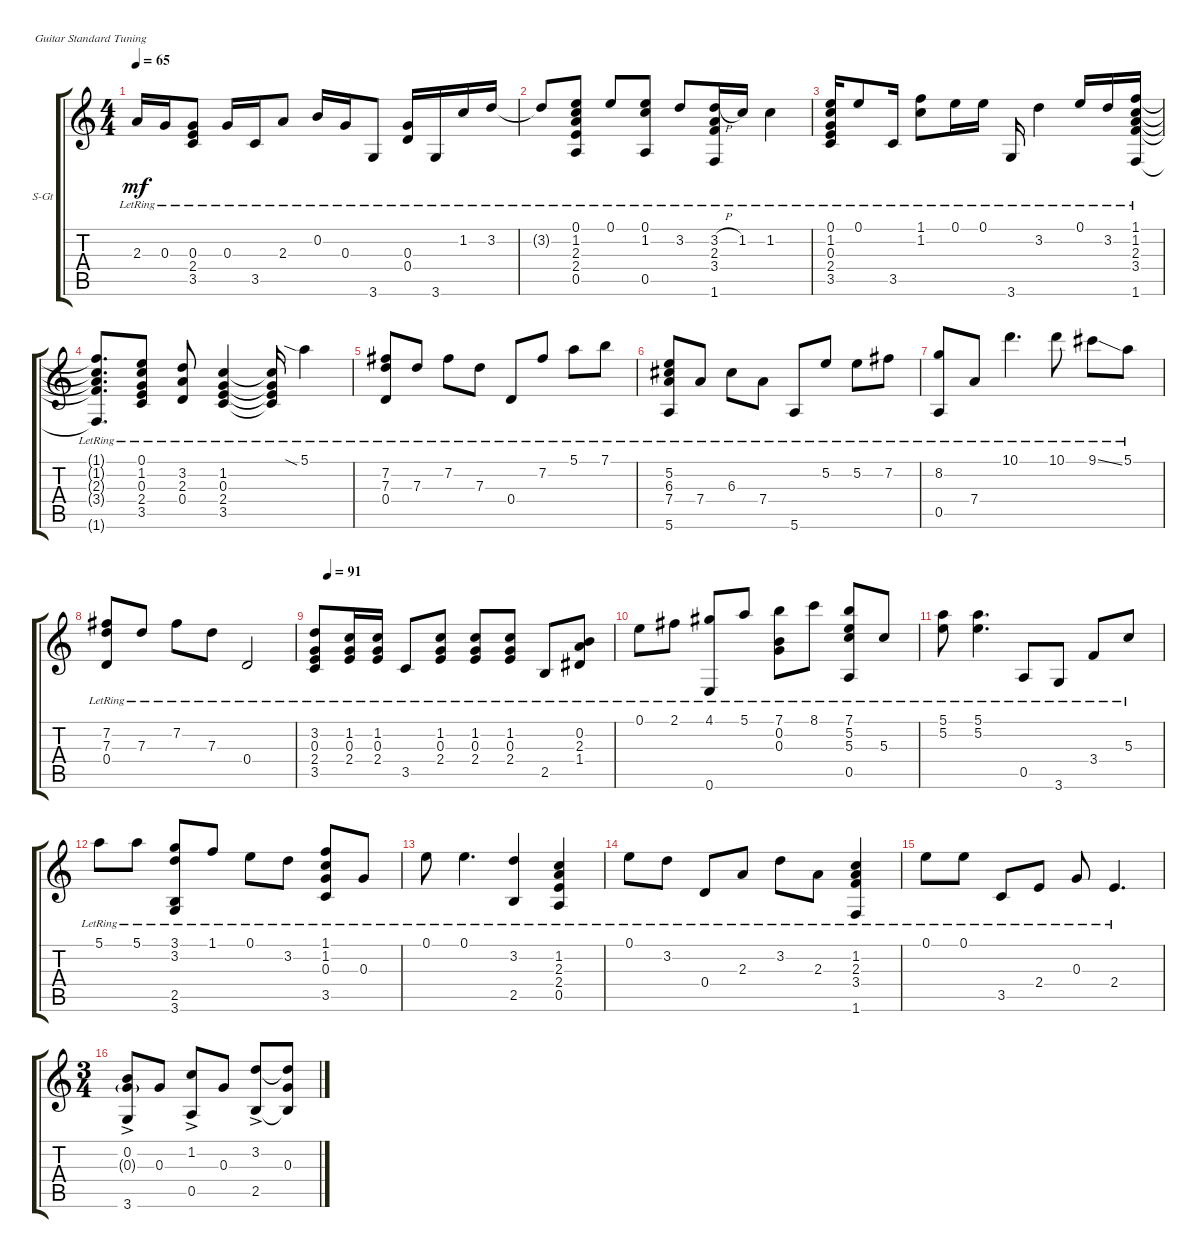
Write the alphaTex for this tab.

\defaultSystemsLayout 4
\bracketExtendMode groupsimilarinstruments
\firstSystemTrackNameOrientation horizontal
\otherSystemsTrackNameOrientation horizontal
\track ("Steel Guitar" "S-Gt") {instrument acousticguitarsteel}
\staff {score tabs}
\tuning (E4 B3 G3 D3 A2 E2)
\ts (4 4)
\tempo 65
\clef g2
\ks c
2.3{lr}.16{dy mf instrument acousticguitarsteel} 0.3{lr}.16 (3.5{lr} 2.4{lr} 0.3{lr}).8 0.3{lr}.16 3.5{lr}.16 2.3{lr}.8 0.2{lr}.16 0.3{lr}.16 3.6{lr}.8 (0.3{lr} 0.4{lr}).16 3.6{lr}.16 1.2{lr}.16 3.2{lr}.16 |
3.2{lr t}.8 (0.5{lr} 2.4{lr} 2.3{lr} 1.2{lr} 0.1{lr}).8 0.1{lr}.8 (0.5{lr} 1.2{lr} 0.1{lr}).8 3.2{lr}.8 (1.6{lr} 3.2{h lr} 2.3{lr} 3.4{lr}).16 1.2{lr}.16 1.2{lr}.4 |
(0.3{lr} 2.4{lr} 1.2{lr} 3.5{lr} 0.1{lr}).16 0.1{lr}.8 3.5{lr}.16 (1.1{lr} 1.2{lr}).8 0.1{lr}.16 0.1{lr}.16 3.6{lr}.16 3.2{lr}.4 0.1{lr}.16 3.2{lr}.16 (1.6{lr} 1.1{lr} 1.2{lr} 3.4{lr} 2.3{lr}).16 |
(1.6{lr t} 1.1{lr t} 1.2{lr t} 3.4{lr t} 2.3{lr t}).8{d} (3.5{lr} 2.4{lr} 0.3{lr} 1.2{lr} 0.1).8 (2.3{lr} 3.2{lr} 0.4{lr}).8 (3.5{lr} 2.4{lr} 0.3{lr} 1.2{lr}).4 (3.5{lr t} 2.4{lr t} 0.3{lr t} 1.2{lr t}).16 5.1{sia lr}.4 |
(0.4{lr} 7.3{lr} 7.2{lr}).8 7.3{lr}.8 7.2{lr}.8 7.3{lr}.8 0.4{lr}.8 7.2{lr}.8 5.1{lr}.8 7.1{lr}.8 |
(5.6{lr} 7.4{lr} 6.3{lr} 5.2{lr}).8 7.4{lr}.8 6.3{lr}.8 7.4{lr}.8 5.6{lr}.8 5.2{lr}.8 5.2{lr}.8 7.2{lr}.8 |
(8.2{lr} 0.5{lr}).8 7.4{lr}.8 10.1{lr}.4{d} 10.1{lr}.8 9.1{ss lr}.8 5.1{lr}.8 |
(0.4{lr} 7.3{lr} 7.2{lr}).8 7.3{lr}.8 7.2{lr}.8 7.3{lr}.8 0.4{lr}.2 |
\tempo (91 0.0465116)
(3.5{lr} 2.4{lr} 0.3{lr} 3.2{lr}).8 (1.2{lr} 2.4{lr} 0.3{lr}).16 (1.2{lr} 2.4{lr} 0.3{lr}).16 3.5{lr}.8 (1.2{lr} 2.4{lr} 0.3{lr}).8 (1.2{lr} 2.4{lr} 0.3{lr}).8 (1.2{lr} 2.4{lr} 0.3{lr}).8 2.5{lr}.8 (1.4{lr} 2.3{lr} 0.2{lr}).8 |
0.1{lr}.8 2.1{lr}.8 (4.1{lr} 0.6{lr}).8 5.1{lr}.8 (7.1{lr} 0.2{lr} 0.3{lr}).8 8.1{lr}.8 (7.1{lr} 5.2{lr} 5.3{lr} 0.5{lr}).8 5.3{lr}.8 |
(5.1{lr} 5.2).8 (5.1{lr} 5.2).4{d} 0.5{lr}.8 3.6{lr}.8 3.4{lr}.8 5.3{lr}.8 |
5.1{lr}.8 5.1{lr}.8 (3.6{lr} 2.5{lr} 3.2 3.1).8 1.1{lr}.8 0.1{lr}.8 3.2{lr}.8 (3.5{lr} 1.1{lr} 1.2{lr} 0.3{lr}).8 0.3{lr}.8 |
0.1{lr}.8 0.1{lr}.4{d} (2.5{lr} 3.2{lr}).4 (0.5{lr} 2.4{lr} 2.3{lr} 1.2{lr}).4 |
0.1{lr}.8 3.2{lr}.8 0.4{lr}.8 2.3{lr}.8 3.2{lr}.8 2.3{lr}.8 (1.6{lr} 3.4{lr} 2.3{lr} 1.2{lr}).4 |
0.1{lr}.8 0.1{lr}.8 3.5{lr}.8 2.4{lr}.8 0.3{lr}.8 2.4{lr}.4{d} |
\ts (3 4)
(0.2{ac} 3.6{ac} 0.3{g}).8 0.3.8 (1.2{ac} 0.5{ac}).8 0.3.8 (3.2{ac} 2.5{ac}).8 (0.3 3.2{ss t} 2.5{ss t}).8
